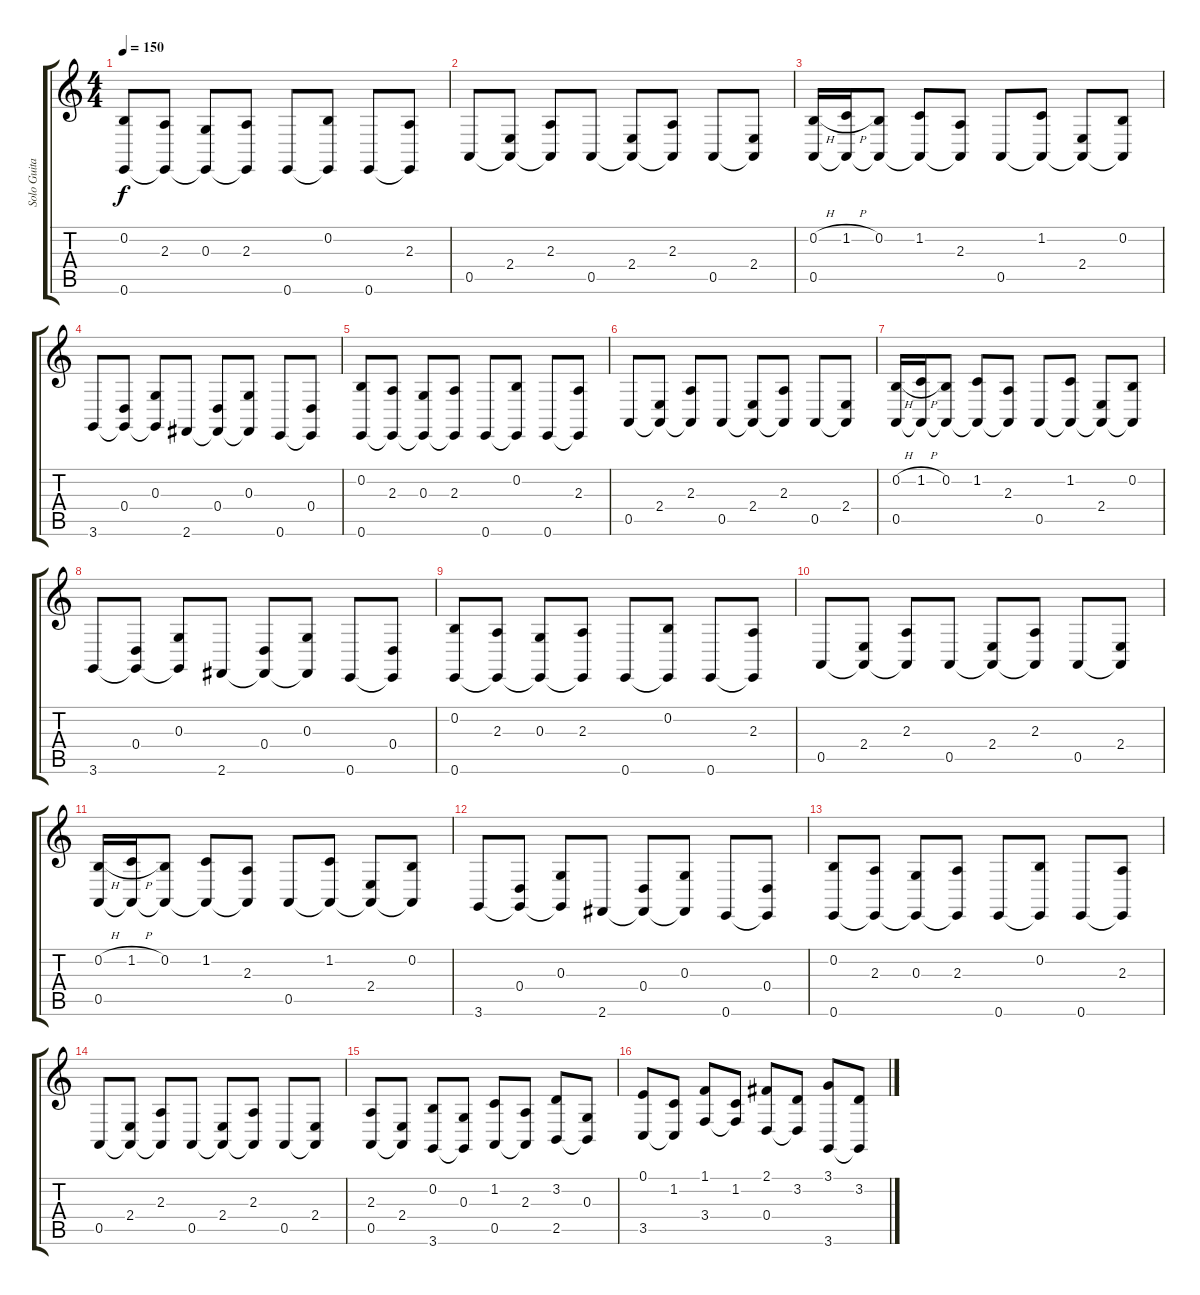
\track ("Solo Guitar" "Solo Guita") {instrument lead8bassandlead}
\staff {score tabs}
\tuning (E4 B3 G3 D3 A2 E2) {hide}
\ts (4 4)
\tempo 150
\clef g2
\ks c
(0.2 0.6).8{dy f} (2.3 0.6{t}).8 (0.3 0.6{t}).8 (2.3 0.6{t}).8 0.6.8 (0.2 0.6{t}).8 0.6.8 (2.3 0.6{t}).8 |
0.5.8 (2.4 0.5{t}).8 (2.3 0.5{t}).8 0.5.8 (2.4 0.5{t}).8 (2.3 0.5{t}).8 0.5.8 (2.4 0.5{t}).8 |
(0.2{h} 0.5).16 (1.2{h} 0.5{t}).16 (0.2 0.5{t}).8 (1.2 0.5{t}).8 (2.3 0.5{t}).8 0.5.8 (1.2 0.5{t}).8 (2.4 0.5{t}).8 (0.2 0.5{t}).8 |
3.6.8 (0.4 3.6{t}).8 (0.3 3.6{t}).8 2.6.8 (0.4 2.6{t}).8 (0.3 2.6{t}).8 0.6.8 (0.4 0.6{t}).8 |
(0.2 0.6).8 (2.3 0.6{t}).8 (0.3 0.6{t}).8 (2.3 0.6{t}).8 0.6.8 (0.2 0.6{t}).8 0.6.8 (2.3 0.6{t}).8 |
0.5.8 (2.4 0.5{t}).8 (2.3 0.5{t}).8 0.5.8 (2.4 0.5{t}).8 (2.3 0.5{t}).8 0.5.8 (2.4 0.5{t}).8 |
(0.2{h} 0.5).16 (1.2{h} 0.5{t}).16 (0.2 0.5{t}).8 (1.2 0.5{t}).8 (2.3 0.5{t}).8 0.5.8 (1.2 0.5{t}).8 (2.4 0.5{t}).8 (0.2 0.5{t}).8 |
3.6.8 (0.4 3.6{t}).8 (0.3 3.6{t}).8 2.6.8 (0.4 2.6{t}).8 (0.3 2.6{t}).8 0.6.8 (0.4 0.6{t}).8 |
(0.2 0.6).8 (2.3 0.6{t}).8 (0.3 0.6{t}).8 (2.3 0.6{t}).8 0.6.8 (0.2 0.6{t}).8 0.6.8 (2.3 0.6{t}).8 |
0.5.8 (2.4 0.5{t}).8 (2.3 0.5{t}).8 0.5.8 (2.4 0.5{t}).8 (2.3 0.5{t}).8 0.5.8 (2.4 0.5{t}).8 |
(0.2{h} 0.5).16 (1.2{h} 0.5{t}).16 (0.2 0.5{t}).8 (1.2 0.5{t}).8 (2.3 0.5{t}).8 0.5.8 (1.2 0.5{t}).8 (2.4 0.5{t}).8 (0.2 0.5{t}).8 |
3.6.8 (0.4 3.6{t}).8 (0.3 3.6{t}).8 2.6.8 (0.4 2.6{t}).8 (0.3 2.6{t}).8 0.6.8 (0.4 0.6{t}).8 |
(0.2 0.6).8 (2.3 0.6{t}).8 (0.3 0.6{t}).8 (2.3 0.6{t}).8 0.6.8 (0.2 0.6{t}).8 0.6.8 (2.3 0.6{t}).8 |
0.5.8 (2.4 0.5{t}).8 (2.3 0.5{t}).8 0.5.8 (2.4 0.5{t}).8 (2.3 0.5{t}).8 0.5.8 (2.4 0.5{t}).8 |
(2.3 0.5).8 (2.4 0.5{t}).8 (0.2 3.6).8 (0.3 3.6{t}).8 (1.2 0.5).8 (2.3 0.5{t}).8 (3.2 2.5).8 (0.3 2.5{t}).8 |
(0.1 3.5).8 (1.2 3.5{t}).8 (1.1 3.4).8 (1.2 3.4{t}).8 (2.1 0.4).8 (3.2 0.4{t}).8 (3.1 3.6).8 (3.2 3.6{t}).8
